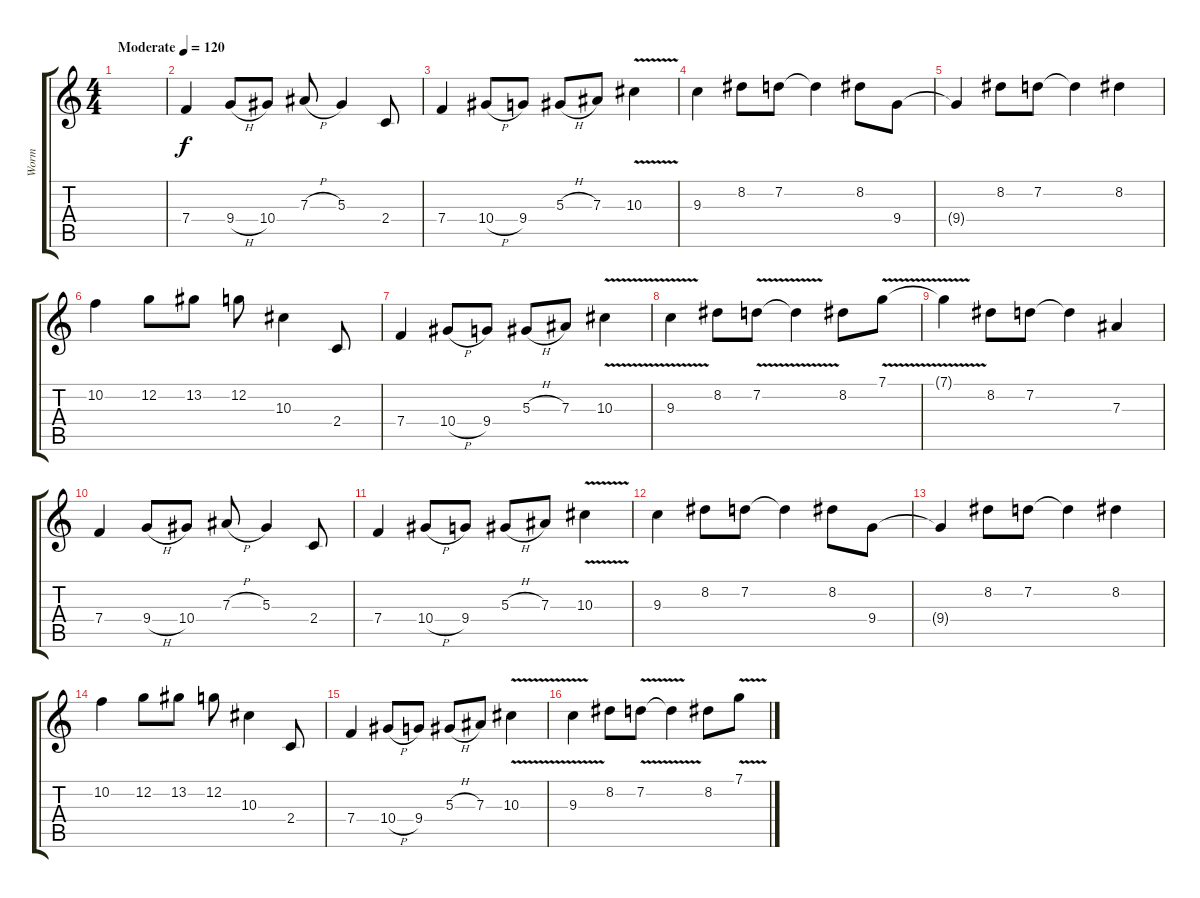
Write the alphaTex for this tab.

\track ("Worm" "Worm") {instrument distortionguitar}
\staff {score tabs}
\tuning (C4 G3 Eb3 Bb2 F2 C2) {hide}
\ts (4 4)
\tempo (120 "Moderate")
\clef g2
\ks c
|
7.4.4 9.4{h}.8 10.4.8 7.3{h}.8 5.3.4 2.4.8 |
7.4.4 10.4{h}.8 9.4.8 5.3{h}.8 7.3.8 10.3{v}.4 |
9.3.4 8.2.8 7.2.8 7.2{t}.4 8.2.8 9.4.8 |
9.4{t}.4 8.2.8 7.2.8 7.2{t}.4 8.2.4 |
10.2.4 12.2.8 13.2.8 12.2.8 10.3.4 2.4.8 |
7.4.4 10.4{h}.8 9.4.8 5.3{h}.8 7.3.8 10.3{v}.4 |
9.3{v}.4 8.2.8 7.2{v}.8 7.2{t}.4 8.2.8 7.1{v}.8 |
7.1{t}.4 8.2.8 7.2.8 7.2{t}.4 7.3.4 |
7.4.4 9.4{h}.8 10.4.8 7.3{h}.8 5.3.4 2.4.8 |
7.4.4 10.4{h}.8 9.4.8 5.3{h}.8 7.3.8 10.3{v}.4 |
9.3.4 8.2.8 7.2.8 7.2{t}.4 8.2.8 9.4.8 |
9.4{t}.4 8.2.8 7.2.8 7.2{t}.4 8.2.4 |
10.2.4 12.2.8 13.2.8 12.2.8 10.3.4 2.4.8 |
7.4.4 10.4{h}.8 9.4.8 5.3{h}.8 7.3.8 10.3{v}.4 |
9.3{v}.4 8.2.8 7.2{v}.8 7.2{t}.4 8.2.8 7.1{v}.8
